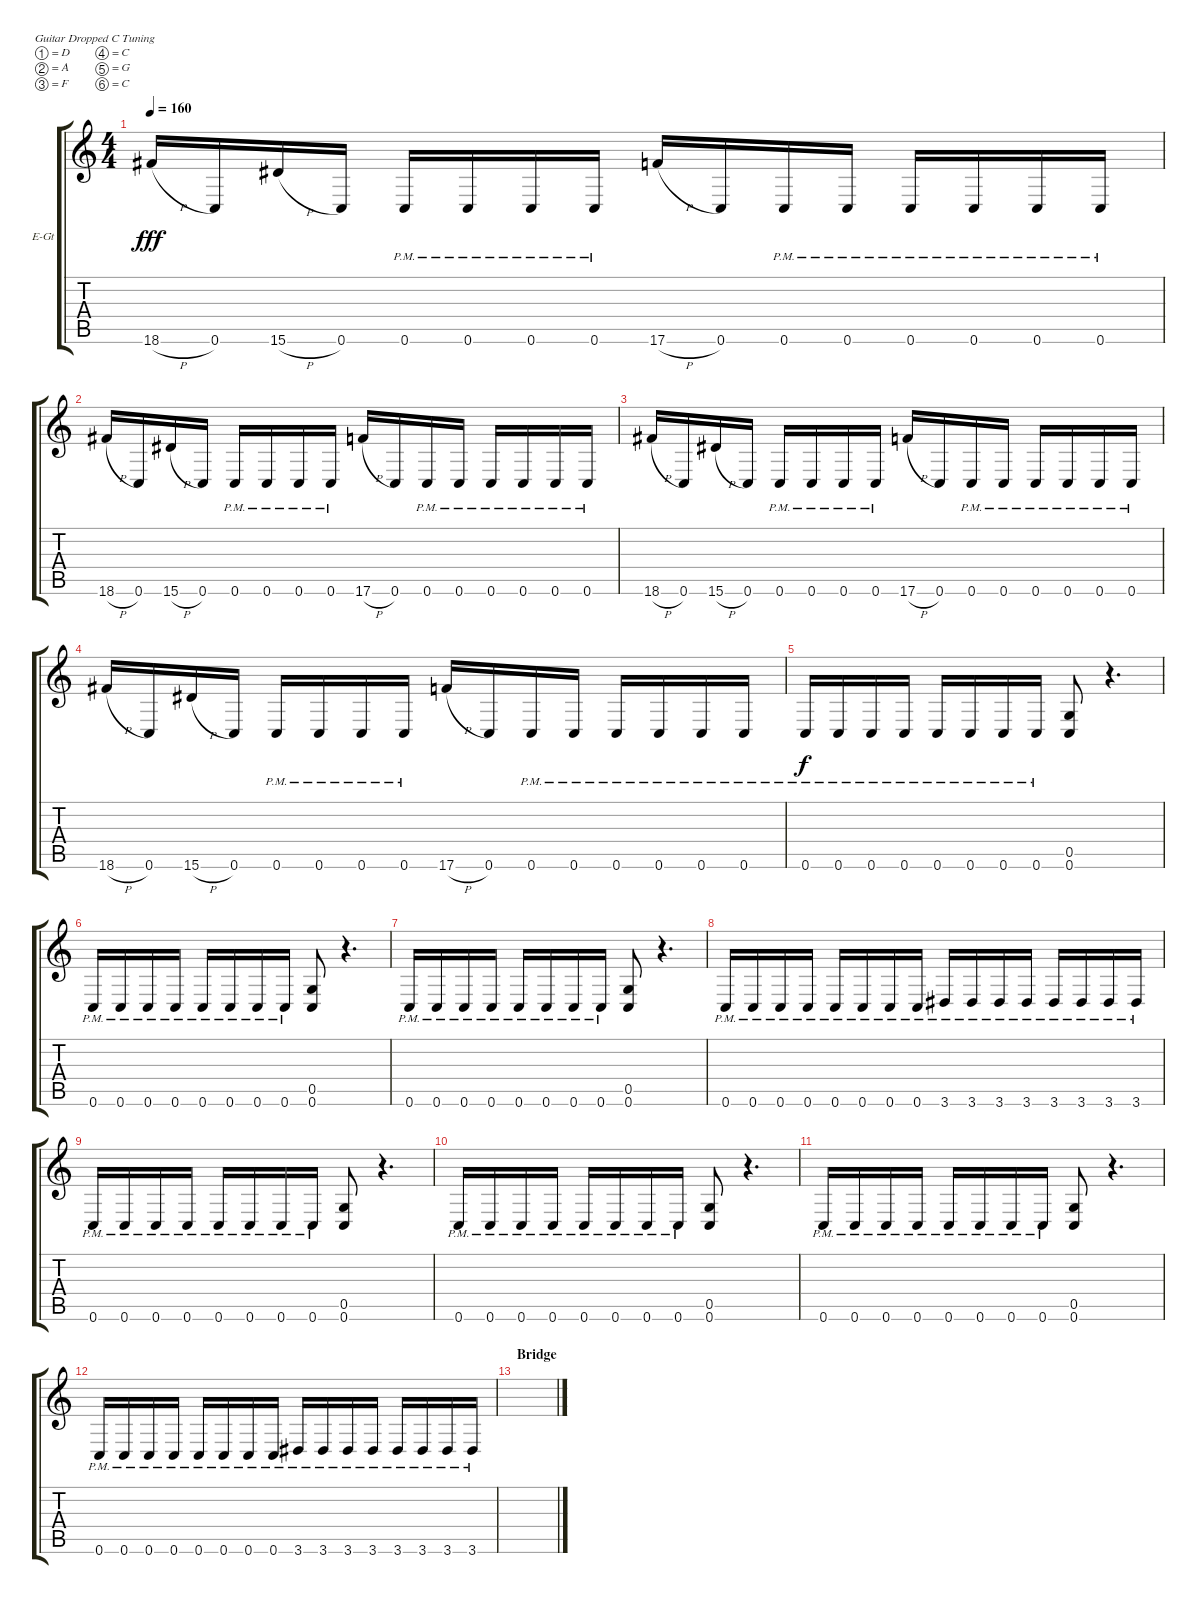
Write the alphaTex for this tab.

\bracketExtendMode groupsimilarinstruments
\firstSystemTrackNameOrientation horizontal
\otherSystemsTrackNameOrientation horizontal
\track ("James Hetfield (Rhythm)" "E-Gt") {instrument distortionguitar}
\staff {score tabs}
\tuning (D4 A3 F3 C3 G2 C2)
\ts (4 4)
\tempo 160
\clef g2
\ks c
18.6{h}.16{dy fff} 0.6.16 15.6{h}.16 0.6.16 0.6{pm}.16 0.6{pm}.16 0.6{pm}.16 0.6{pm}.16 17.6{h}.16 0.6.16 0.6{pm}.16 0.6{pm}.16 0.6{pm}.16 0.6{pm}.16 0.6{pm}.16 0.6{pm}.16 |
18.6{h}.16 0.6.16 15.6{h}.16 0.6.16 0.6{pm}.16 0.6{pm}.16 0.6{pm}.16 0.6{pm}.16 17.6{h}.16 0.6.16 0.6{pm}.16 0.6{pm}.16 0.6{pm}.16 0.6{pm}.16 0.6{pm}.16 0.6{pm}.16 |
18.6{h}.16 0.6.16 15.6{h}.16 0.6.16 0.6{pm}.16 0.6{pm}.16 0.6{pm}.16 0.6{pm}.16 17.6{h}.16 0.6.16 0.6{pm}.16 0.6{pm}.16 0.6{pm}.16 0.6{pm}.16 0.6{pm}.16 0.6{pm}.16 |
18.6{h}.16 0.6.16 15.6{h}.16 0.6.16 0.6{pm}.16 0.6{pm}.16 0.6{pm}.16 0.6{pm}.16 17.6{h}.16 0.6.16 0.6{pm}.16 0.6{pm}.16 0.6{pm}.16 0.6{pm}.16 0.6{pm}.16 0.6{pm}.16 |
0.6{pm}.16{dy f} 0.6{pm}.16 0.6{pm}.16 0.6{pm}.16 0.6{pm}.16 0.6{pm}.16 0.6{pm}.16 0.6{pm}.16 (0.5 0.6).8 r.4{d} |
0.6{pm}.16 0.6{pm}.16 0.6{pm}.16 0.6{pm}.16 0.6{pm}.16 0.6{pm}.16 0.6{pm}.16 0.6{pm}.16 (0.5 0.6).8 r.4{d} |
0.6{pm}.16 0.6{pm}.16 0.6{pm}.16 0.6{pm}.16 0.6{pm}.16 0.6{pm}.16 0.6{pm}.16 0.6{pm}.16 (0.5 0.6).8 r.4{d} |
0.6{pm}.16 0.6{pm}.16 0.6{pm}.16 0.6{pm}.16 0.6{pm}.16 0.6{pm}.16 0.6{pm}.16 0.6{pm}.16 3.6{pm}.16 3.6{pm}.16 3.6{pm}.16 3.6{pm}.16 3.6{pm}.16 3.6{pm}.16 3.6{pm}.16 3.6{pm}.16 |
0.6{pm}.16 0.6{pm}.16 0.6{pm}.16 0.6{pm}.16 0.6{pm}.16 0.6{pm}.16 0.6{pm}.16 0.6{pm}.16 (0.5 0.6).8 r.4{d} |
0.6{pm}.16 0.6{pm}.16 0.6{pm}.16 0.6{pm}.16 0.6{pm}.16 0.6{pm}.16 0.6{pm}.16 0.6{pm}.16 (0.5 0.6).8 r.4{d} |
0.6{pm}.16 0.6{pm}.16 0.6{pm}.16 0.6{pm}.16 0.6{pm}.16 0.6{pm}.16 0.6{pm}.16 0.6{pm}.16 (0.5 0.6).8 r.4{d} |
0.6{pm}.16 0.6{pm}.16 0.6{pm}.16 0.6{pm}.16 0.6{pm}.16 0.6{pm}.16 0.6{pm}.16 0.6{pm}.16 3.6{pm}.16 3.6{pm}.16 3.6{pm}.16 3.6{pm}.16 3.6{pm}.16 3.6{pm}.16 3.6{pm}.16 3.6{pm}.16 |
\section ("" "Bridge")
